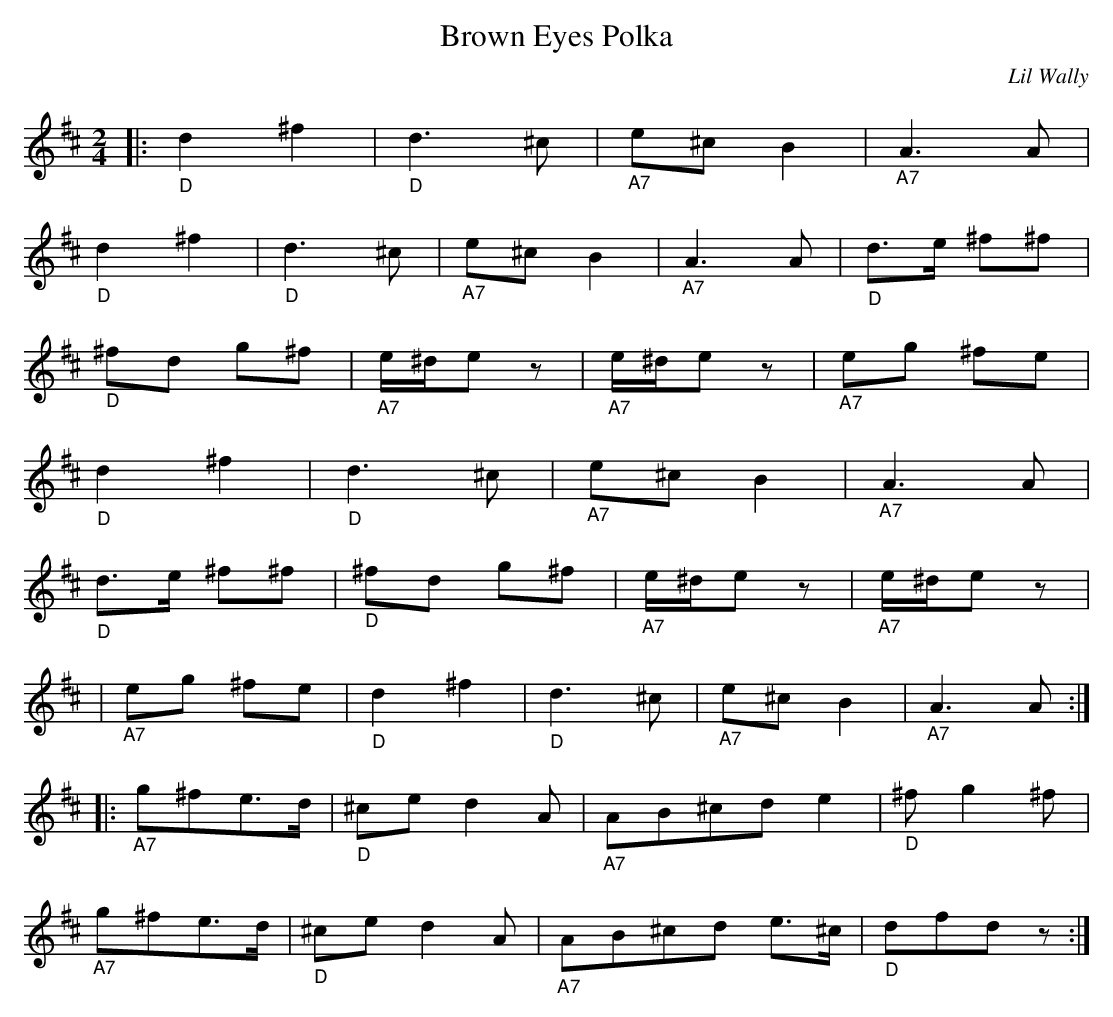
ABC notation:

X:1
T: Brown Eyes Polka
C: Lil Wally
K:D
M:2/4
|: "_D" d2 ^f2 | "_D" d3 ^c | "_A7" e^c B2 | "_A7" A3 A |
 "_D" d2 ^f2 | "_D" d3 ^c | "_A7" e^c B2 | "_A7" A3 A | "_D" d>e ^f^f |
"_D" ^fd g^f | "_A7" e/^d/e z | "_A7" e/^d/e z | "_A7" eg ^fe |
"_D" d2 ^f2 | "_D" d3 ^c | "_A7" e^c B2 | "_A7" A3 A |
 "_D" d>e ^f^f | "_D" ^fd g^f | "_A7" e/^d/e z | "_A7" e/^d/e z |
| "_A7" eg ^fe | "_D" d2 ^f2 | "_D" d3 ^c | "_A7" e^c B2 | "_A7" A3 A :|
|: "_A7" g^fe>d | "_D" ^ce d2 A | "_A7"AB^cd e2 | "_D" ^f g2 ^f |
"_A7" g^fe>d | "_D" ^ce d2 A | "_A7" AB^cd e>^c | "_D" dfd z :|
